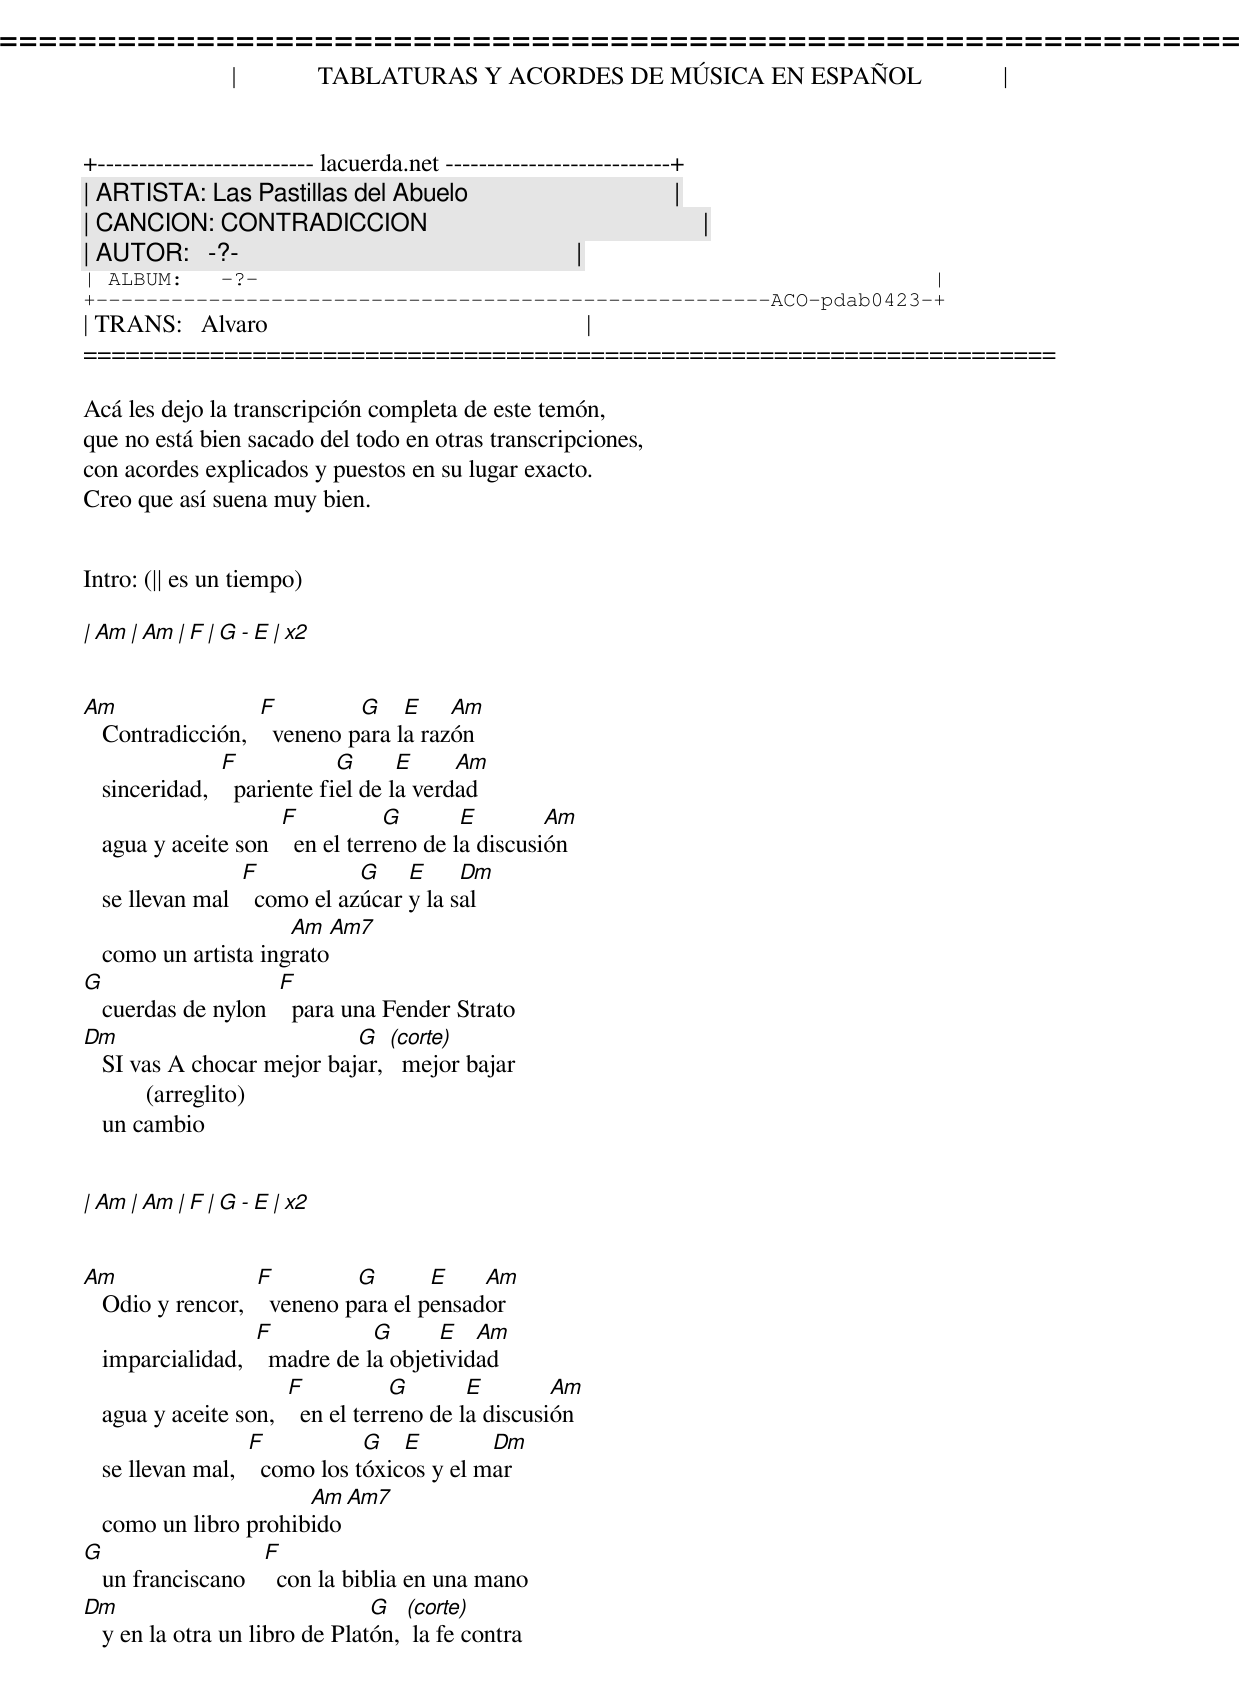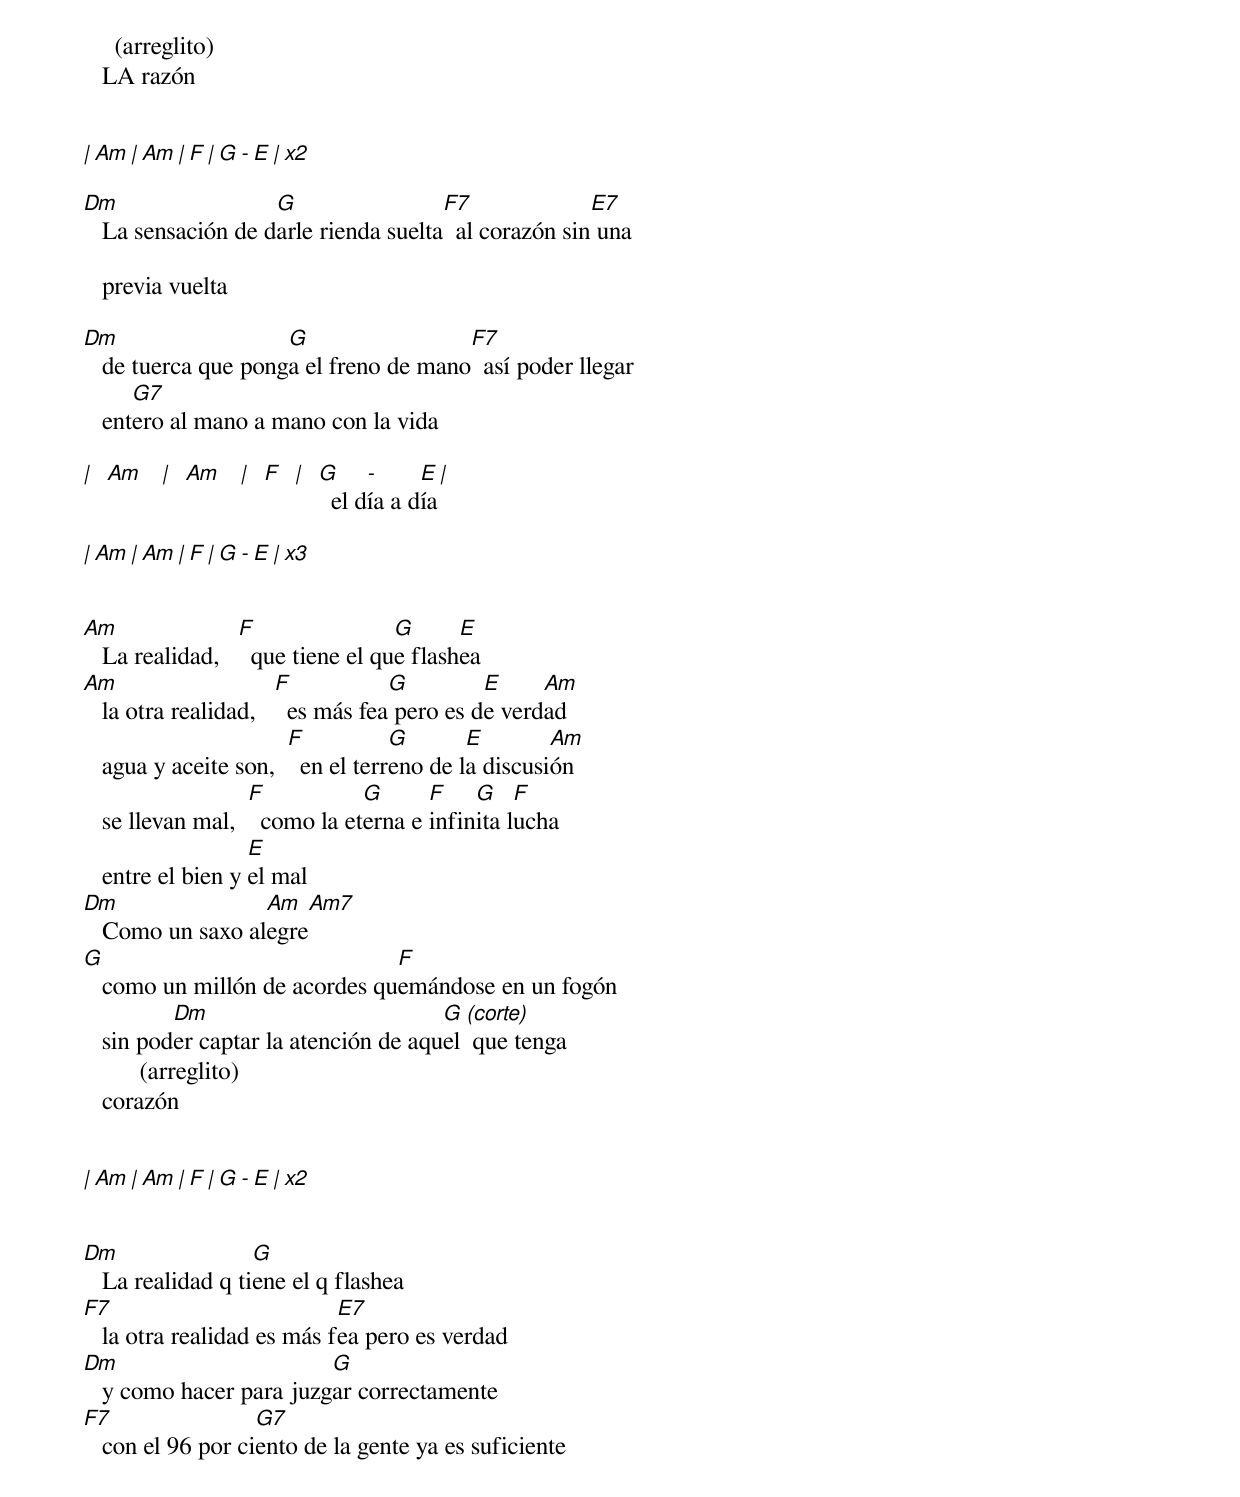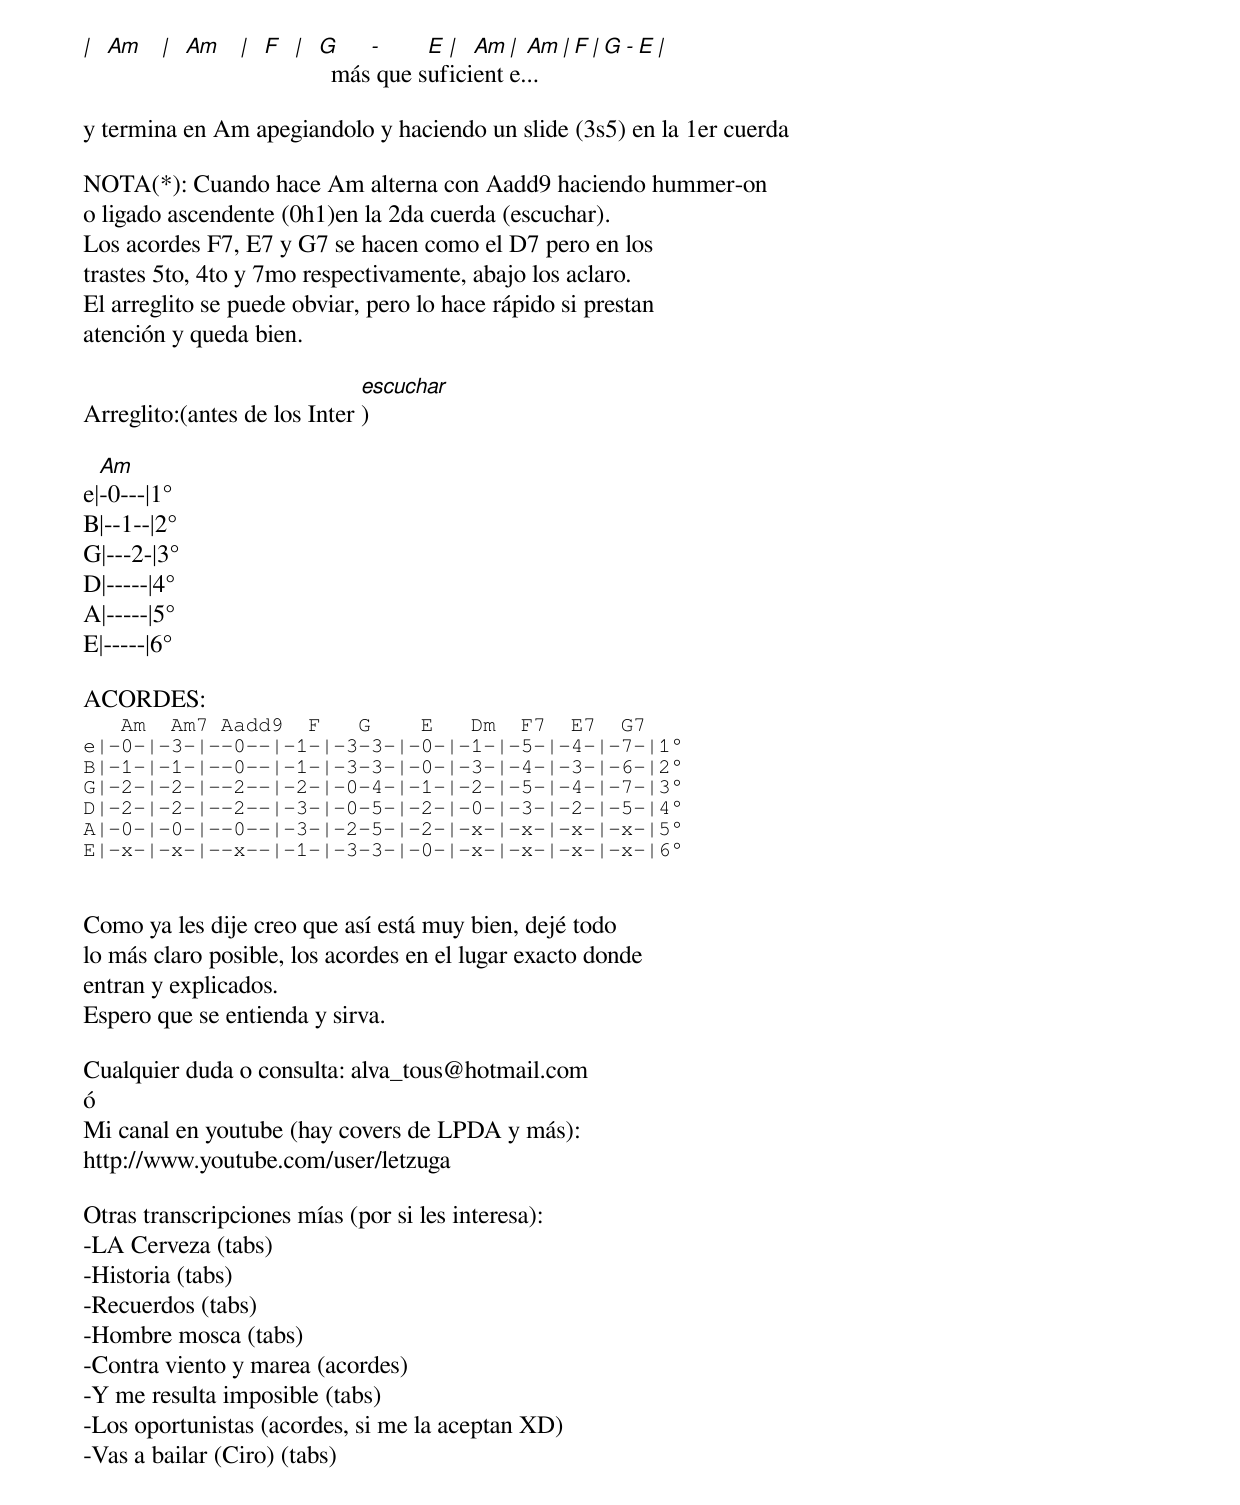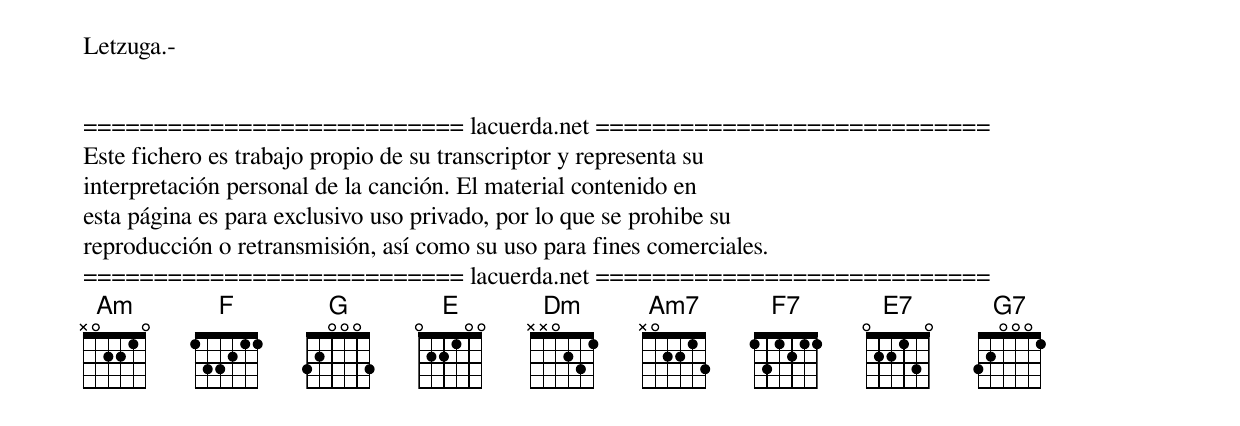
=====================================================================
|             TABLATURAS Y ACORDES DE MÚSICA EN ESPAÑOL             |
+-------------------------- lacuerda.net ---------------------------+
| ARTISTA: Las Pastillas del Abuelo                                 |
| CANCION: CONTRADICCION                                            |
| AUTOR:   -?-                                                      |
| ALBUM:   -?-                                                      |
+------------------------------------------------------ACO-pdab0423-+
| TRANS:   Alvaro                                                   |
=====================================================================

Acá les dejo la transcripción completa de este temón,
que no está bien sacado del todo en otras transcripciones,
con acordes explicados y puestos en su lugar exacto.
Creo que así suena muy bien.


Intro: (|| es un tiempo)

| Am | Am | F | G - E | x2


Am                 F         G    E    Am
   Contradicción,    veneno para la razón
                F            G      E     Am
   sinceridad,    pariente fiel de la verdad
                      F           G       E        Am
   agua y aceite son    en el terreno de la discusión
                  F           G    E     Dm
   se llevan mal    como el azúcar y la sal
                      Am     Am7
   como un artista ingrato
G                    F
   cuerdas de nylon    para una Fender Strato
Dm                          G   (corte)
   SI vas A chocar mejor bajar,   mejor bajar
          (arreglito)
   un cambio


| Am | Am | F | G - E | x2


Am                 F         G       E    Am
   Odio y rencor,    veneno para el pensador
                   F           G      E   Am
   imparcialidad,    madre de la objetividad
                       F           G       E        Am
   agua y aceite son,    en el terreno de la discusión
                   F           G   E        Dm
   se llevan mal,    como los tóxicos y el mar
                       Am     Am7
   como un libro prohibido
G                   F
   un franciscano     con la biblia en una mano
Dm                              G   (corte)
   y en la otra un libro de Platón,  la fe contra
     (arreglito)
   LA razón


| Am | Am | F | G - E | x2

Dm                  G                 F7              E7
   La sensación de darle rienda suelta  al corazón sin una

   previa vuelta

Dm                   G                 F7
   de tuerca que ponga el freno de mano  así poder llegar
      G7
   entero al mano a mano con la vida

| Am | Am | F | G     -     E  |
                  el día a día

| Am | Am | F | G - E | x3


Am                F                G      E
   La realidad,     que tiene el que flashea
Am                     F           G         E     Am
   la otra realidad,     es más fea pero es de verdad
                       F           G       E        Am
   agua y aceite son,    en el terreno de la discusión
                   F           G      F    G    F
   se llevan mal,    como la eterna e infinita lucha
                   E
   entre el bien y el mal
Dm                Am     Am7
   Como un saxo alegre
G                              F
   como un millón de acordes quemándose en un fogón
          Dm                          G  (corte)
   sin poder captar la atención de aquel  que tenga
         (arreglito)
   corazón


| Am | Am | F | G - E | x2


Dm                 G
   La realidad q tiene el q flashea
F7                          E7
   la otra realidad es más fea pero es verdad
Dm                       G
   y como hacer para juzgar correctamente
F7                 G7
   con el 96 por ciento de la gente ya es suficiente

| Am | Am | F | G    -     E |  Am | Am | F | G - E |
                  más que suficiente...

y termina en Am apegiandolo y haciendo un slide (3s5) en la 1er cuerda

NOTA(*): Cuando hace Am alterna con Aadd9 haciendo hummer-on
o ligado ascendente (0h1)en la 2da cuerda (escuchar).
Los acordes F7, E7 y G7 se hacen como el D7 pero en los
trastes 5to, 4to y 7mo respectivamente, abajo los aclaro.
El arreglito se puede obviar, pero lo hace rápido si prestan
atención y queda bien.

Arreglito:(antes de los Inter [escuchar])

  Am
e|-0---|1°
B|--1--|2°
G|---2-|3°
D|-----|4°
A|-----|5°
E|-----|6°

ACORDES:
   Am  Am7 Aadd9  F   G    E   Dm  F7  E7  G7
e|-0-|-3-|--0--|-1-|-3-3-|-0-|-1-|-5-|-4-|-7-|1°
B|-1-|-1-|--0--|-1-|-3-3-|-0-|-3-|-4-|-3-|-6-|2°
G|-2-|-2-|--2--|-2-|-0-4-|-1-|-2-|-5-|-4-|-7-|3°
D|-2-|-2-|--2--|-3-|-0-5-|-2-|-0-|-3-|-2-|-5-|4°
A|-0-|-0-|--0--|-3-|-2-5-|-2-|-x-|-x-|-x-|-x-|5°
E|-x-|-x-|--x--|-1-|-3-3-|-0-|-x-|-x-|-x-|-x-|6°


Como ya les dije creo que así está muy bien, dejé todo
lo más claro posible, los acordes en el lugar exacto donde
entran y explicados.
Espero que se entienda y sirva.

Cualquier duda o consulta: alva_tous@hotmail.com
ó
Mi canal en youtube (hay covers de LPDA y más):
http://www.youtube.com/user/letzuga

Otras transcripciones mías (por si les interesa):
-LA Cerveza (tabs)
-Historia (tabs)
-Recuerdos (tabs)
-Hombre mosca (tabs)
-Contra viento y marea (acordes)
-Y me resulta imposible (tabs)
-Los oportunistas (acordes, si me la aceptan XD)
-Vas a bailar (Ciro) (tabs)


Letzuga.-


=========================== lacuerda.net ============================
Este fichero es trabajo propio de su transcriptor y representa su
interpretación personal de la canción. El material contenido en
esta página es para exclusivo uso privado, por lo que se prohibe su
reproducción o retransmisión, así como su uso para fines comerciales.
=========================== lacuerda.net ============================
